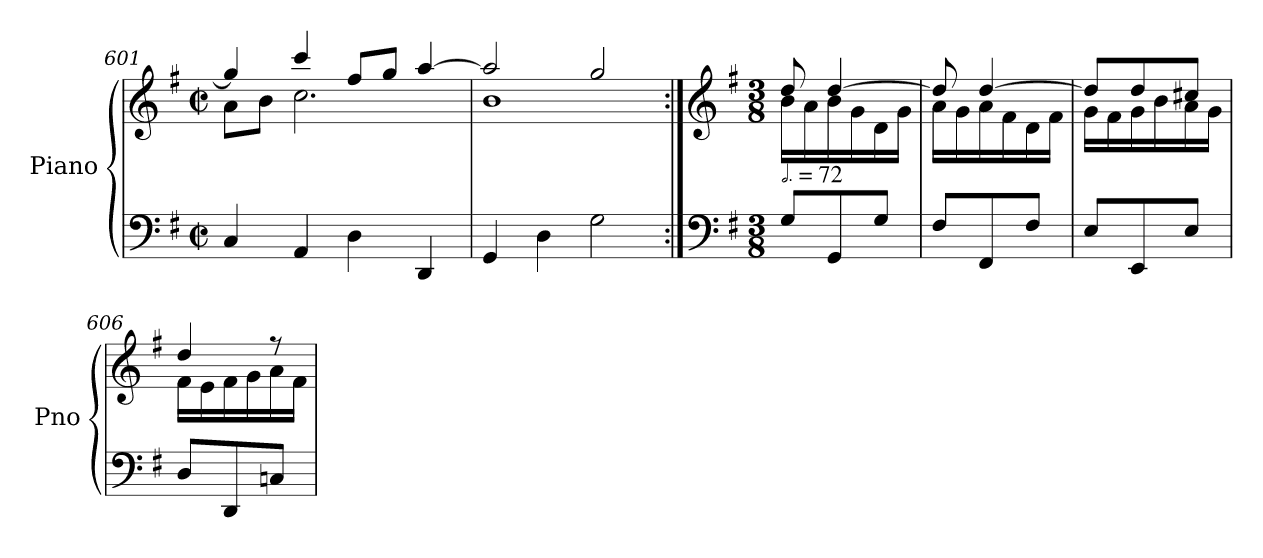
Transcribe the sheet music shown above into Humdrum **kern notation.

**kern	**kern
*part1	*part1
*staff2	*staff1
*I"Piano	*
*I'Pno	*
*clefF4	*clefG2
*k[f#]	*k[f#]
*M2/2	*M2/2
*met(c|)	*met(c|)
=601	=601
*	*^
4C/	4gg/]	8a\L
.	.	8b\J
4AA/	4ccc/	2.cc\
4D\	8ff#/L	.
.	8gg/J	.
4DD/	[4aa/	.
=602	=602	=602
4GG/	2aa/]	1b
4D\	.	.
2G\	2gg/	.
!!LO:PB:g=z	!!
=603:|!	=603:|!	=603:|!
*clefF4	*clefG2	*
*k[f#]	*k[f#]	*
*M3/8	*M3/8	*
!	!LO:TX:b:t=𝅗𝅥𝅭 = 72	!
8G/L	8dd/	16b\LL
.	.	16a\
8GG/	[4dd/	16b\
.	.	16g\
8G/J	.	16d\
.	.	16g\JJ
=604	=604	=604
8F#/L	8dd/]	16a\LL
.	.	16g\
8FF#/	[4dd/	16a\
.	.	16f#\
8F#/J	.	16d\
.	.	16f#\JJ
=605	=605	=605
8E/L	8dd/L]	16g\LL
.	.	16f#\
8EE/	8dd/	16g\
.	.	16b\
8E/J	8cc#X/J	16a\
.	.	16g\JJ
=606	=606	=606
8D/L	4dd/	16f#\LL
.	.	16e\
8DD/	.	16f#\
.	.	16g\
8Cn/J	8r	16a\
.	.	16f#\JJ
*	*v	*v
=	=
*-	*-
